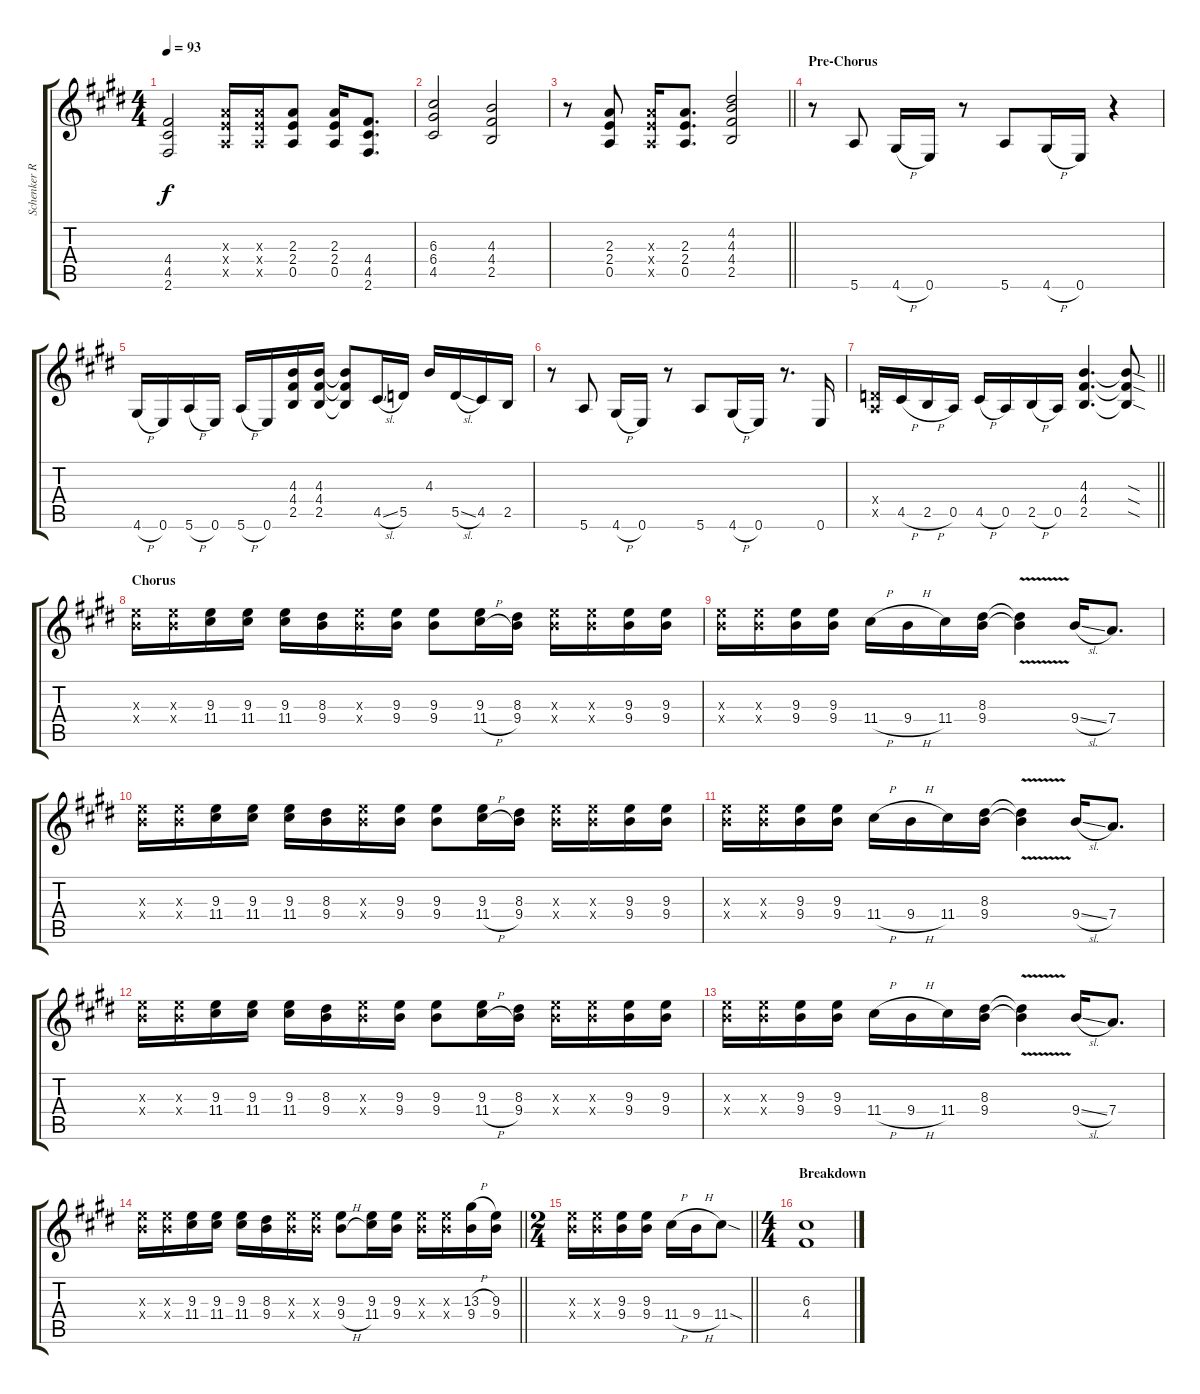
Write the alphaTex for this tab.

\track ("Schenker RHY" "Schenker R") {instrument distortionguitar}
\staff {score tabs}
\tuning (E4 B3 G3 D3 A2 E2) {hide}
\ts (4 4)
\tempo 93
\clef g2
\ks e
(4.4 4.5 2.6).2{dy f} (2.3{x} 2.4{x} 0.5{x}).16 (2.3{x} 2.4{x} 0.5{x}).16 (2.3 2.4 0.5).8 (2.3 2.4 0.5).16 (4.4 4.5 2.6).8{d} |
(6.3 6.4 4.5).2 (4.3 4.4 2.5).2 |
\barLineRight lightlight
r.8 (2.3 2.4 0.5).8 (2.3{x} 2.4{x} 0.5{x}).16 (2.3 2.4 0.5).8{d} (4.2 4.3 4.4 2.5).2 |
\section ("" "Pre-Chorus")
r.8 5.6.8 4.6{h}.16 0.6.16 r.8 5.6.8 4.6{h}.16 0.6.16 r.4 |
4.6{h}.16 0.6.16 5.6{h}.16 0.6.16 5.6{h}.16 0.6.16 (4.3 4.4 2.5).16 (4.3 4.4 2.5).16 (4.3{t} 4.4{t} 2.5{t}).8 4.5{sl}.16 5.5.16 4.3.16 5.5{sl}.16 4.5.16 2.5.16 |
r.8 5.6.8 4.6{h}.16 0.6.16 r.8 5.6.8 4.6{h}.16 0.6.16 r.8{d} 0.6.16 |
\barLineRight lightlight
(0.4{x} 0.5{x}).16 4.5{h}.16 2.5{h}.16 0.5.16 4.5{h}.16 0.5.16 2.5{h}.16 0.5.16 (4.3 4.4 2.5).4{d} (4.3{sod t} 4.4{sod t} 2.5{sod t}).8 |
\section ("" "Chorus")
(9.3{x} 9.4{x}).16 (9.3{x} 9.4{x}).16 (9.3 11.4).16 (9.3 11.4).16 (9.3 11.4).16 (8.3 9.4).16 (9.3{x} 9.4{x}).16 (9.3 9.4).16 (9.3 9.4).8 (9.3 11.4{h}).16 (8.3 9.4).16 (9.3{x} 9.4{x}).16 (9.3{x} 9.4{x}).16 (9.3 9.4).16 (9.3 9.4).16 |
(9.3{x} 9.4{x}).16 (9.3{x} 9.4{x}).16 (9.3 9.4).16 (9.3 9.4).16 11.4{h}.16 9.4{h}.16 11.4.16 (8.3 9.4).16 (8.3{v t} 9.4{v t}).4 9.4{sl}.16 7.4.8{d} |
(9.3{x} 9.4{x}).16 (9.3{x} 9.4{x}).16 (9.3 11.4).16 (9.3 11.4).16 (9.3 11.4).16 (8.3 9.4).16 (9.3{x} 9.4{x}).16 (9.3 9.4).16 (9.3 9.4).8 (9.3 11.4{h}).16 (8.3 9.4).16 (9.3{x} 9.4{x}).16 (9.3{x} 9.4{x}).16 (9.3 9.4).16 (9.3 9.4).16 |
(9.3{x} 9.4{x}).16 (9.3{x} 9.4{x}).16 (9.3 9.4).16 (9.3 9.4).16 11.4{h}.16 9.4{h}.16 11.4.16 (8.3 9.4).16 (8.3{v t} 9.4{v t}).4 9.4{sl}.16 7.4.8{d} |
(9.3{x} 9.4{x}).16 (9.3{x} 9.4{x}).16 (9.3 11.4).16 (9.3 11.4).16 (9.3 11.4).16 (8.3 9.4).16 (9.3{x} 9.4{x}).16 (9.3 9.4).16 (9.3 9.4).8 (9.3 11.4{h}).16 (8.3 9.4).16 (9.3{x} 9.4{x}).16 (9.3{x} 9.4{x}).16 (9.3 9.4).16 (9.3 9.4).16 |
(9.3{x} 9.4{x}).16 (9.3{x} 9.4{x}).16 (9.3 9.4).16 (9.3 9.4).16 11.4{h}.16 9.4{h}.16 11.4.16 (8.3 9.4).16 (8.3{v t} 9.4{v t}).4 9.4{sl}.16 7.4.8{d} |
\barLineRight lightlight
(9.3{x} 9.4{x}).16 (9.3{x} 9.4{x}).16 (9.3 11.4).16 (9.3 11.4).16 (9.3 11.4).16 (8.3 9.4).16 (9.3{x} 9.4{x}).16 (9.3{x} 9.4{x}).16 (9.3 9.4{h}).8 (9.3 11.4).16 (9.3 9.4).16 (9.3{x} 9.4{x}).16 (9.3{x} 9.4{x}).16 (13.3{h} 9.4).16 (9.3 9.4).16 |
\ts (2 4)
\barLineRight lightlight
(9.3{x} 9.4{x}).16 (9.3{x} 9.4{x}).16 (9.3 9.4).16 (9.3 9.4).16 11.4{h}.16 9.4{h}.16 11.4{sod}.8 |
\ts (4 4)
\section ("" "Breakdown")
(6.3 4.4).1
